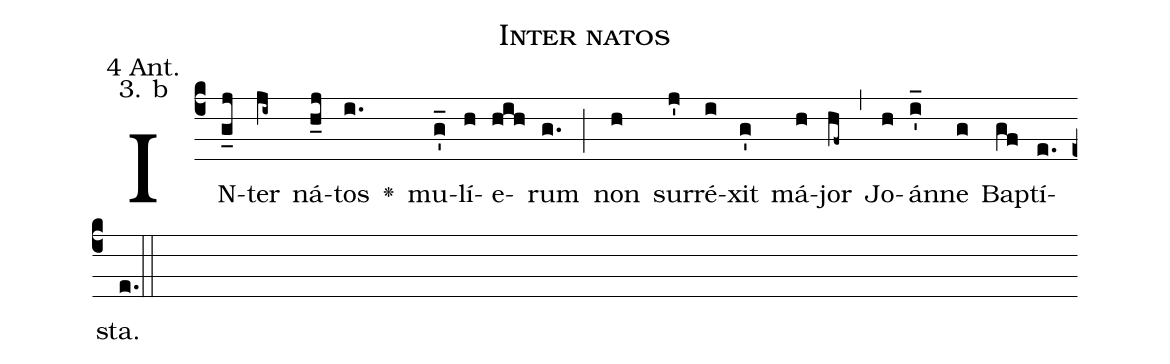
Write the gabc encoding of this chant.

name: Inter natos;
office-part: 4 Antiphon;
mode: 3b;
annotation: 4 Ant.;
annotation: 3. b;
def-m1:}{\greseteolcustos{manual}{;
def-m2:\ifx\breakbeforeEuouae\undefined\else;
def-m3:\fi}\ifx\noeuouae\undefined\def\noeuouae{F}\fi\if\noeuouae F{;
def-m4:}\fi;
%%
% The syntax in this part is called gabc. Please refer to http://home.gna.org/gregorio/gabc/#basis

(c4)IN(g_j)ter(ji~) ná(h_j)tos(i.) <v>\greheightstar</v>() mu(g'_)lí(h)e(hih)rum(g.) (;)
non(h) sur(j')ré(i)xit(g') má(h)jor(hf~) (,) Jo(h)án(i'_)ne(g) Bap(gf)tí(e.[em1])sta.(e.) (::[em2]z[em3])

E(j) u(j) o(j) u(h) a(j) e.(i.) (::[em4])
